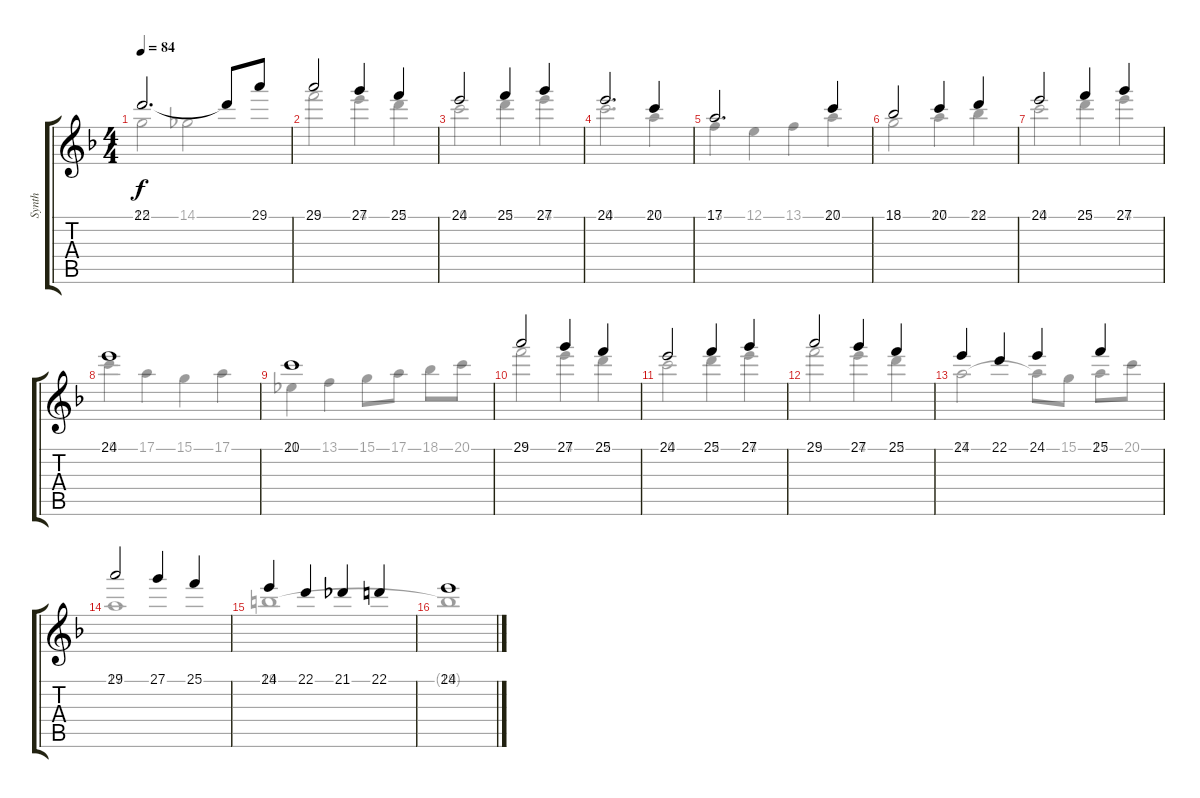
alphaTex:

\track ("Synth" "Synth") {instrument synthstrings1}
\staff {score tabs}
\tuning (E4 B3 G3 D3 A2 E2) {hide}
\voice
\ts (4 4)
\tempo 84
\clef g2
\ks dminor
22.1.2{d dy f} 22.1{t}.8 29.1.8 |
29.1.2 27.1.4 25.1.4 |
24.1.2 25.1.4 27.1.4 |
24.1.2{d} 20.1.4 |
17.1.2{d} 20.1.4 |
18.1.2 20.1.4 22.1.4 |
24.1.2 25.1.4 27.1.4 |
24.1.1 |
20.1.1 |
29.1.2 27.1.4 25.1.4 |
24.1.2 25.1.4 27.1.4 |
29.1.2 27.1.4 25.1.4 |
24.1.4 22.1.4 24.1.4 25.1.4 |
29.1.2 27.1.4 25.1.4 |
24.1.4 22.1.4 21.1.4 22.1.4 |
24.1.1
\voice
\clef g2
\ottava regular
\simile none
\ks dminor
15.1.2{dy f} 14.1.2 |
25.1.2 24.1.4 22.1.4 |
20.1.2 22.1.4 24.1.4 |
20.1.2{d} 17.1.4 |
13.1.4 12.1.4 13.1.4 17.1.4 |
15.1.2 17.1.4 18.1.4 |
20.1.2 22.1.4 24.1.4 |
20.1.4 17.1.4 15.1.4 17.1.4 |
11.1.4 13.1.4 15.1.8 17.1.8 18.1.8 20.1.8 |
25.1.2 24.1.4 22.1.4 |
20.1.2 22.1.4 24.1.4 |
25.1.2 24.1.4 22.1.4 |
17.1.2 17.1{t}.8 15.1.8 17.1.8 20.1.8 |
17.1.1 |
19.1.1 |
19.1{t}.1
